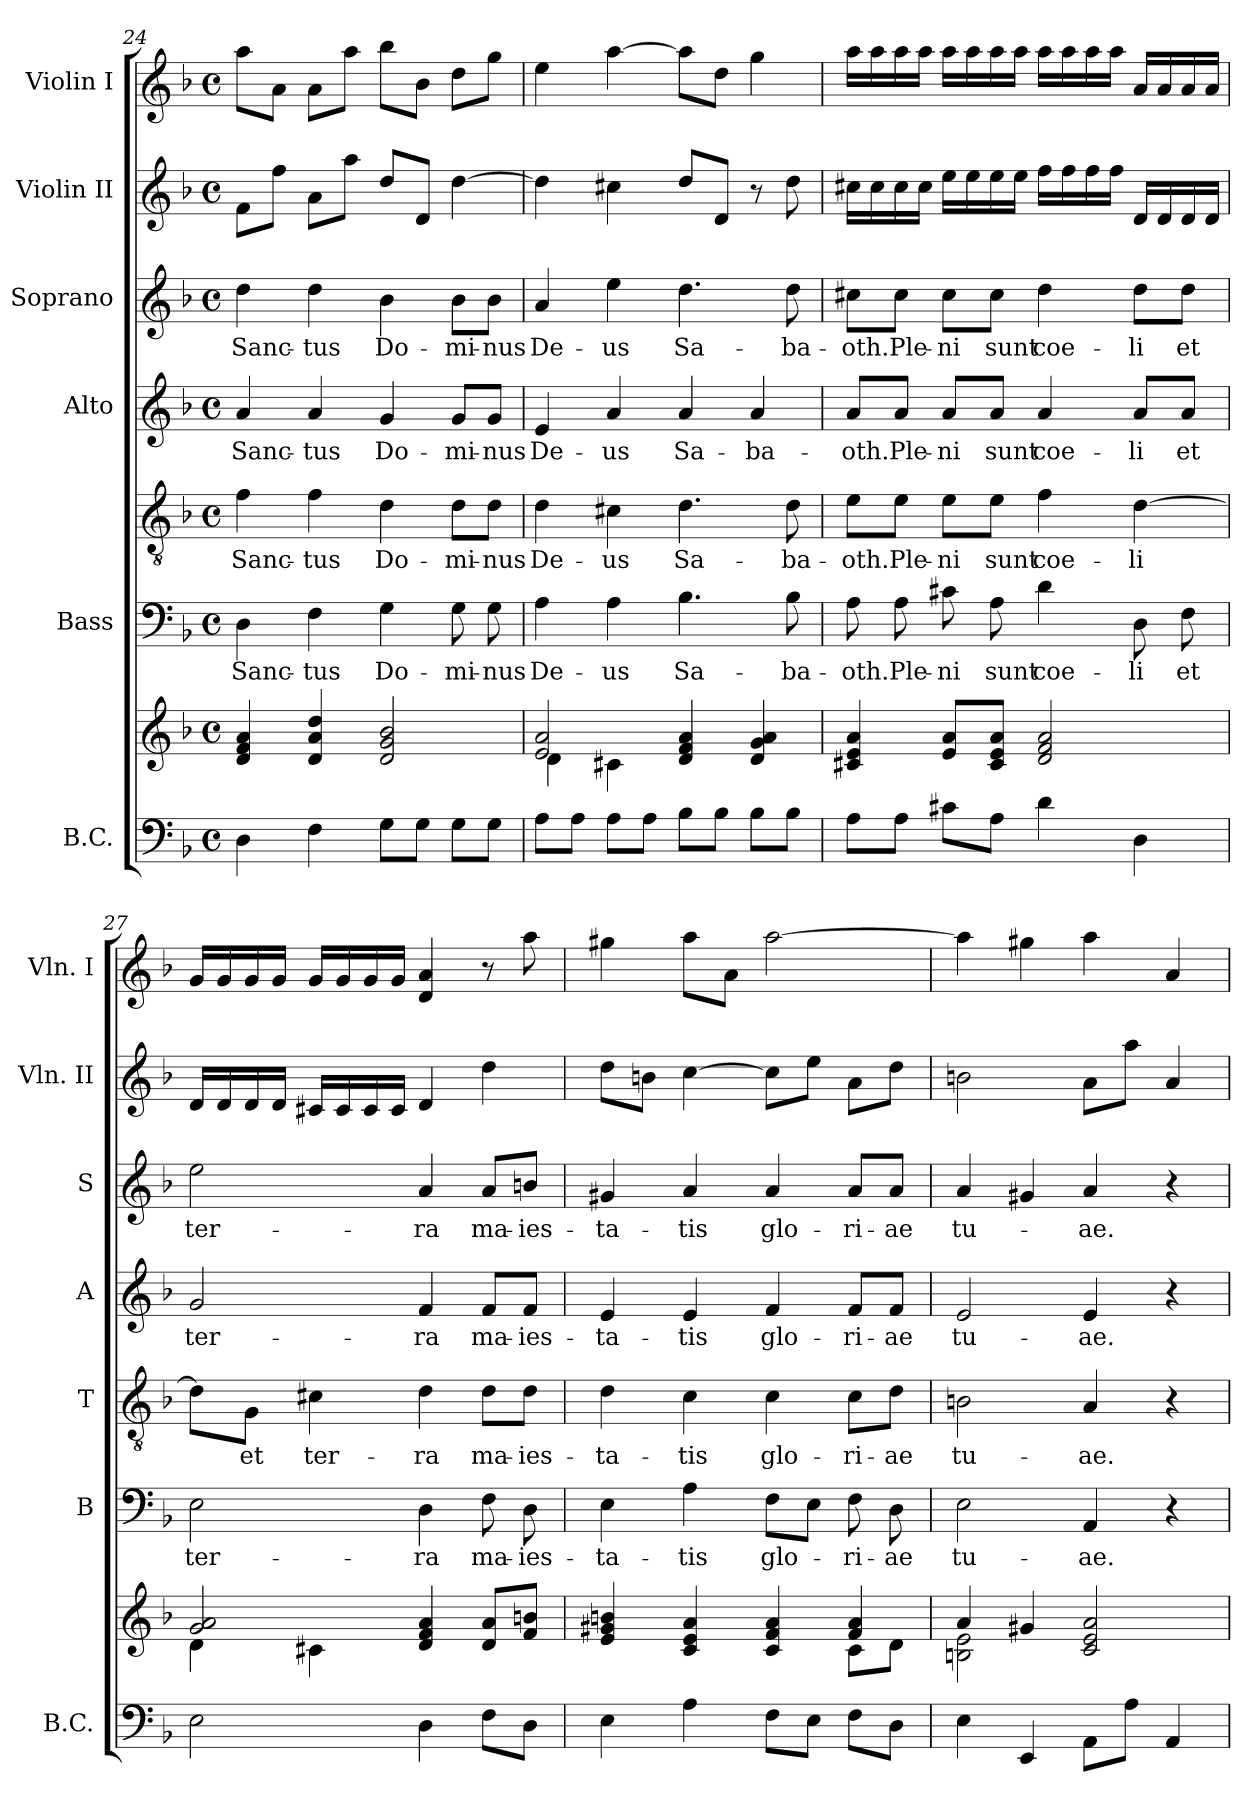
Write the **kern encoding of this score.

**kern	**kern	**kern	**text	**kern	**text	**kern	**text	**kern	**text	**kern	**kern
*part7	*part7	*part6	*part6	*part5	*part5	*part4	*part4	*part3	*part3	*part2	*part1
*staff8	*staff7	*staff6	*staff6	*staff5	*staff5	*staff4	*staff4	*staff3	*staff3	*staff2	*staff1
*I"B.C.	*	*I"Bass	*	*	*	*I"Alto	*	*I"Soprano	*	*I"Violin II	*I"Violin I
*I'B.C.	*	*I'B	*	*I'T	*	*I'A	*	*I'S	*	*I'Vln. II	*I'Vln. I
*clefF4	*clefG2	*clefF4	*	*clefGv2	*	*clefG2	*	*clefG2	*	*clefG2	*clefG2
*k[b-]	*k[b-]	*k[b-]	*	*k[b-]	*	*k[b-]	*	*k[b-]	*	*k[b-]	*k[b-]
*F:	*F:	*F:	*	*F:	*	*F:	*	*F:	*	*F:	*F:
*M4/4	*M4/4	*M4/4	*	*M4/4	*	*M4/4	*	*M4/4	*	*M4/4	*M4/4
*met(c)	*met(c)	*met(c)	*	*met(c)	*	*met(c)	*	*met(c)	*	*met(c)	*met(c)
=24	=24	=24	=24	=24	=24	=24	=24	=24	=24	=24	=24
!	!	!	!LO:LY:b	!	!LO:LY:b	!	!LO:LY:b	!	!LO:LY:b	!	!
4D\	4d/ 4f/ 4a/	4D\	Sanc-	4f\	Sanc-	4a/	Sanc-	4dd\	Sanc-	8f\L	8aa\L
.	.	.	.	.	.	.	.	.	.	8ff\J	8a\J
!	!	!	!LO:LY:b	!	!LO:LY:b	!	!LO:LY:b	!	!LO:LY:b	!	!
4F\	4d/ 4a/ 4dd/	4F\	-tus	4f\	-tus	4a/	-tus	4dd\	-tus	8a\L	8a\L
.	.	.	.	.	.	.	.	.	.	8aa\J	8aa\J
!	!	!	!LO:LY:b	!	!LO:LY:b	!	!LO:LY:b	!	!LO:LY:b	!	!
8G\L	2d/ 2g/ 2b-/	4G\	Do-	4d\	Do-	4g/	Do-	4b-\	Do-	8dd/L	8bb-\L
8G\J	.	.	.	.	.	.	.	.	.	8d/J	8b-\J
!	!	!	!LO:LY:b	!	!LO:LY:b	!	!LO:LY:b	!	!LO:LY:b	!	!
8G\L	.	8G\	-mi-	8d\L	-mi-	8g/L	-mi-	8b-\L	-mi-	[4dd\	8dd\L
!	!	!	!LO:LY:b	!	!LO:LY:b	!	!LO:LY:b	!	!LO:LY:b	!	!
8G\J	.	8G\	-nus	8d\J	-nus	8g/J	-nus	8b-\J	-nus	.	8gg\J
=25	=25	=25	=25	=25	=25	=25	=25	=25	=25	=25	=25
*	*^	*	*	*	*	*	*	*	*	*	*
!	!	!	!	!LO:LY:b	!	!LO:LY:b	!	!LO:LY:b	!	!LO:LY:b	!	!
8A\L	2e/ 2a/	4d\	4A\	De-	4d\	De-	4e/	De-	4a/	De-	4dd\]	4ee\
8A\J	.	.	.	.	.	.	.	.	.	.	.	.
!	!	!	!	!LO:LY:b	!	!LO:LY:b	!	!LO:LY:b	!	!LO:LY:b	!	!
8A\L	.	4c#X\	4A\	-us	4c#X\	-us	4a/	-us	4ee\	-us	4cc#X\	[4aa\
8A\J	.	.	.	.	.	.	.	.	.	.	.	.
!	!	!	!	!LO:LY:b	!	!LO:LY:b	!	!LO:LY:b	!	!LO:LY:b	!	!
8B-\L	4d/ 4f/ 4a/	2ryy	4.B-\	Sa-	4.d\	Sa-	4a/	Sa-	4.dd\	Sa-	8dd/L	8aa\L]
8B-\J	.	.	.	.	.	.	.	.	.	.	8d/J	8dd\J
!	!	!	!	!	!	!	!	!LO:LY:b	!	!	!	!
8B-\L	4d/ 4g/ 4a/	.	.	.	.	.	4a/	-ba-	.	.	8r	4gg\
!	!	!	!	!LO:LY:b	!	!LO:LY:b	!	!	!	!LO:LY:b	!	!
8B-\J	.	.	8B-\	-ba-	8d\	-ba-	.	.	8dd\	-ba-	8dd\	.
*	*v	*v	*	*	*	*	*	*	*	*	*	*
=26	=26	=26	=26	=26	=26	=26	=26	=26	=26	=26	=26
!	!	!	!LO:LY:b	!	!LO:LY:b	!	!LO:LY:b	!	!LO:LY:b	!	!
8A\L	4c#X/ 4e/ 4a/	8A\	-oth.	8e\L	-oth.	8a/L	-oth.	8cc#X\L	-oth.	16cc#X\LL	16aa\LL
.	.	.	.	.	.	.	.	.	.	16cc#\	16aa\
!	!	!	!LO:LY:b	!	!LO:LY:b	!	!LO:LY:b	!	!LO:LY:b	!	!
8A\J	.	8A\	Ple-	8e\J	Ple-	8a/J	Ple-	8cc#\J	Ple-	16cc#\	16aa\
.	.	.	.	.	.	.	.	.	.	16cc#\JJ	16aa\JJ
!	!	!	!LO:LY:b	!	!LO:LY:b	!	!LO:LY:b	!	!LO:LY:b	!	!
8c#X\L	8e/ 8a/L	8c#X\	-ni	8e\L	-ni	8a/L	-ni	8cc#\L	-ni	16ee\LL	16aa\LL
.	.	.	.	.	.	.	.	.	.	16ee\	16aa\
!	!	!	!LO:LY:b	!	!LO:LY:b	!	!LO:LY:b	!	!LO:LY:b	!	!
8A\J	8c#/ 8e/ 8a/J	8A\	sunt	8e\J	sunt	8a/J	sunt	8cc#\J	sunt	16ee\	16aa\
.	.	.	.	.	.	.	.	.	.	16ee\JJ	16aa\JJ
!	!	!	!LO:LY:b	!	!LO:LY:b	!	!LO:LY:b	!	!LO:LY:b	!	!
4d\	2d/ 2f/ 2a/	4d\	coe-	4f\	coe-	4a/	coe-	4dd\	coe-	16ff\LL	16aa\LL
.	.	.	.	.	.	.	.	.	.	16ff\	16aa\
.	.	.	.	.	.	.	.	.	.	16ff\	16aa\
.	.	.	.	.	.	.	.	.	.	16ff\JJ	16aa\JJ
!	!	!	!LO:LY:b	!	!LO:LY:b	!	!LO:LY:b	!	!LO:LY:b	!	!
4D\	.	8D\	-li	[4d\	-li	8a/L	-li	8dd\L	-li	16d/LL	16a/LL
.	.	.	.	.	.	.	.	.	.	16d/	16a/
!	!	!	!LO:LY:b	!	!	!	!LO:LY:b	!	!LO:LY:b	!	!
.	.	8F\	et	.	.	8a/J	et	8dd\J	et	16d/	16a/
.	.	.	.	.	.	.	.	.	.	16d/JJ	16a/JJ
!!LO:LB:g=z
=27	=27	=27	=27	=27	=27	=27	=27	=27	=27	=27	=27
*	*^	*	*	*	*	*	*	*	*	*	*
!	!	!	!	!LO:LY:b	!	!	!	!LO:LY:b	!	!LO:LY:b	!	!
2E\	2g/ 2a/	4d\	2E\	ter-	8d\L]	.	2g/	ter-	2ee\	ter-	16d/LL	16g/LL
.	.	.	.	.	.	.	.	.	.	.	16d/	16g/
!	!	!	!	!	!	!LO:LY:b	!	!	!	!	!	!
.	.	.	.	.	8G\J	et	.	.	.	.	16d/	16g/
.	.	.	.	.	.	.	.	.	.	.	16d/JJ	16g/JJ
!	!	!	!	!	!	!LO:LY:b	!	!	!	!	!	!
.	.	4c#X\	.	.	4c#X\	ter-	.	.	.	.	16c#X/LL	16g/LL
.	.	.	.	.	.	.	.	.	.	.	16c#/	16g/
.	.	.	.	.	.	.	.	.	.	.	16c#/	16g/
.	.	.	.	.	.	.	.	.	.	.	16c#/JJ	16g/JJ
!	!	!	!	!LO:LY:b	!	!LO:LY:b	!	!LO:LY:b	!	!LO:LY:b	!	!
4D\	4d/ 4f/ 4a/	2ryy	4D\	-ra	4d\	-ra	4f/	-ra	4a/	-ra	4d/	4d/ 4a/
!	!	!	!	!LO:LY:b	!	!LO:LY:b	!	!LO:LY:b	!	!LO:LY:b	!	!
8F\L	8d/ 8a/L	.	8F\	ma-	8d\L	ma-	8f/L	ma-	8a/L	ma-	4dd\	8r
!	!	!	!	!LO:LY:b	!	!LO:LY:b	!	!LO:LY:b	!	!LO:LY:b	!	!
8D\J	8f/ 8bn/J	.	8D\	-ies-	8d\J	-ies-	8f/J	-ies-	8bn/J	-ies-	.	8aa\
=28	=28	=28	=28	=28	=28	=28	=28	=28	=28	=28	=28	=28
!	!	!	!	!LO:LY:b	!	!LO:LY:b	!	!LO:LY:b	!	!LO:LY:b	!	!
4E\	4e/ 4g#X/ 4bn/	2.ryy	4E\	-ta-	4d\	-ta-	4e/	-ta-	4g#X/	-ta-	8dd\L	4gg#X\
.	.	.	.	.	.	.	.	.	.	.	8bn\J	.
!	!	!	!	!LO:LY:b	!	!LO:LY:b	!	!LO:LY:b	!	!LO:LY:b	!	!
4A\	4c/ 4e/ 4a/	.	4A\	-tis	4c\	-tis	4e/	-tis	4a/	-tis	[4cc\	8aa\L
.	.	.	.	.	.	.	.	.	.	.	.	8a\J
!	!	!	!	!LO:LY:b	!	!LO:LY:b	!	!LO:LY:b	!	!LO:LY:b	!	!
8F\L	4c/ 4f/ 4a/	.	8F\L	glo-	4c\	glo-	4f/	glo-	4a/	glo-	8cc\L]	[2aa\
8E\J	.	.	8E\J	.	.	.	.	.	.	.	8ee\J	.
!	!	!	!	!LO:LY:b	!	!LO:LY:b	!	!LO:LY:b	!	!LO:LY:b	!	!
8F\L	4f/ 4a/	8c\L	8F\	-ri-	8c\L	-ri-	8f/L	-ri-	8a/L	-ri-	8a\L	.
!	!	!	!	!LO:LY:b	!	!LO:LY:b	!	!LO:LY:b	!	!LO:LY:b	!	!
8D\J	.	8d\J	8D\	-ae	8d\J	-ae	8f/J	-ae	8a/J	-ae	8dd\J	.
=29	=29	=29	=29	=29	=29	=29	=29	=29	=29	=29	=29	=29
!	!	!	!	!LO:LY:b	!	!LO:LY:b	!	!LO:LY:b	!	!LO:LY:b	!	!
4E\	4a/	2Bn\ 2e\	2E\	tu-	2Bn\	tu-	2e/	tu-	4a/	tu-	2bn\	4aa\]
4EE/	4g#X/	.	.	.	.	.	.	.	4g#X/	.	.	4gg#X\
!	!	!	!	!LO:LY:b	!	!LO:LY:b	!	!LO:LY:b	!	!LO:LY:b	!	!
8AA\L	2c/ 2e/ 2a/	2ryy	4AA/	-ae.	4A/	-ae.	4e/	-ae.	4a/	-ae.	8a\L	4aa\
8A\J	.	.	.	.	.	.	.	.	.	.	8aa\J	.
4AA/	.	.	4r	.	4r	.	4r	.	4r	.	4a/	4a/
*	*v	*v	*	*	*	*	*	*	*	*	*	*
=	=	=	=	=	=	=	=	=	=	=	=
*-	*-	*-	*-	*-	*-	*-	*-	*-	*-	*-	*-
